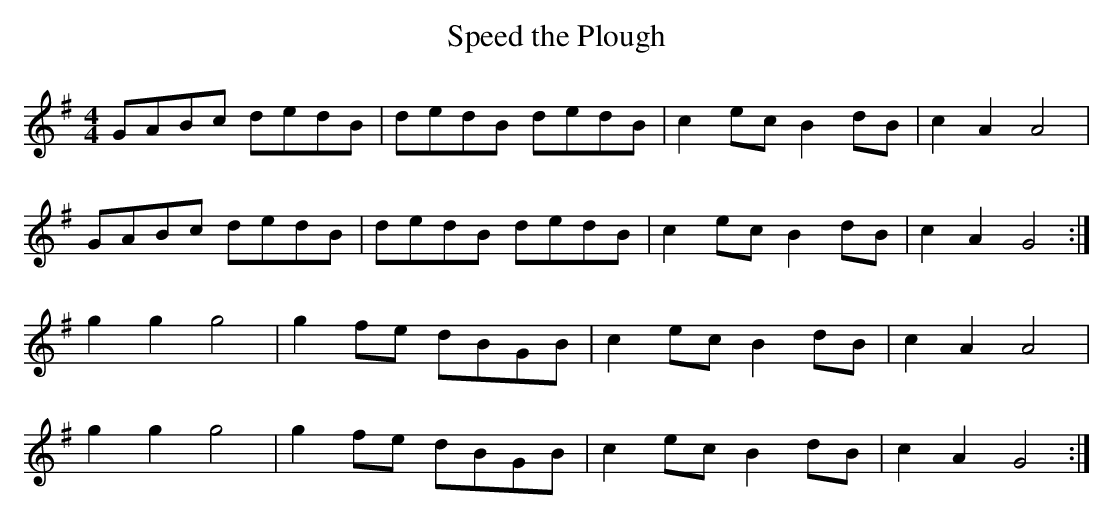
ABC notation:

X:1
T:Speed the Plough
M:4/4
L:1/8
K:G
GABc dedB|dedB dedB|c2ec B2dB|c2 A2 A4|
GABc dedB|dedB dedB|c2ec B2dB|c2 A2 G4:|
g2 g2 g4|g2fe dBGB|c2ec B2dB|c2 A2 A4|
g2 g2 g4|g2fe dBGB|c2ec B2dB|c2 A2 G4:|
